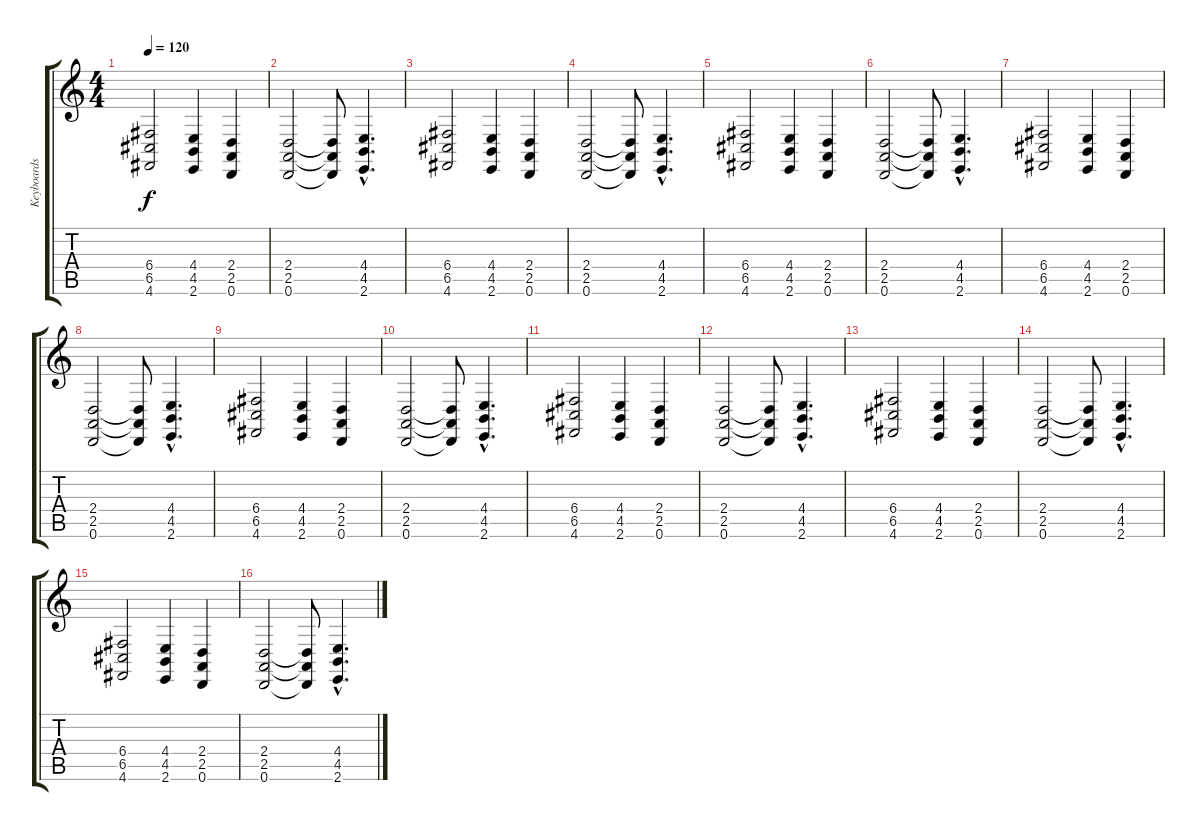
\track ("Keyboards" "Keyboards") {instrument stringensemble1}
\staff {score tabs}
\tuning (D4 A3 F3 C3 G2 D2) {hide}
\ts (4 4)
\tempo 120
\clef g2
\ks c
(6.4 6.5 4.6).2{dy f} (4.4 4.5 2.6).4 (2.4 2.5 0.6).4 |
(2.4 2.5 0.6).2 (2.4{t} 2.5{t} 0.6{t}).8 (4.4{hac} 4.5{hac} 2.6{hac}).4{d} |
(6.4 6.5 4.6).2 (4.4 4.5 2.6).4 (2.4 2.5 0.6).4 |
(2.4 2.5 0.6).2 (2.4{t} 2.5{t} 0.6{t}).8 (4.4{hac} 4.5{hac} 2.6{hac}).4{d} |
(6.4 6.5 4.6).2 (4.4 4.5 2.6).4 (2.4 2.5 0.6).4 |
(2.4 2.5 0.6).2 (2.4{t} 2.5{t} 0.6{t}).8 (4.4{hac} 4.5{hac} 2.6{hac}).4{d} |
(6.4 6.5 4.6).2 (4.4 4.5 2.6).4 (2.4 2.5 0.6).4 |
(2.4 2.5 0.6).2 (2.4{t} 2.5{t} 0.6{t}).8 (4.4{hac} 4.5{hac} 2.6{hac}).4{d} |
(6.4 6.5 4.6).2 (4.4 4.5 2.6).4 (2.4 2.5 0.6).4 |
(2.4 2.5 0.6).2 (2.4{t} 2.5{t} 0.6{t}).8 (4.4{hac} 4.5{hac} 2.6{hac}).4{d} |
(6.4 6.5 4.6).2 (4.4 4.5 2.6).4 (2.4 2.5 0.6).4 |
(2.4 2.5 0.6).2 (2.4{t} 2.5{t} 0.6{t}).8 (4.4{hac} 4.5{hac} 2.6{hac}).4{d} |
(6.4 6.5 4.6).2 (4.4 4.5 2.6).4 (2.4 2.5 0.6).4 |
(2.4 2.5 0.6).2 (2.4{t} 2.5{t} 0.6{t}).8 (4.4{hac} 4.5{hac} 2.6{hac}).4{d} |
(6.4 6.5 4.6).2 (4.4 4.5 2.6).4 (2.4 2.5 0.6).4 |
(2.4 2.5 0.6).2 (2.4{t} 2.5{t} 0.6{t}).8 (4.4{hac} 4.5{hac} 2.6{hac}).4{d}
